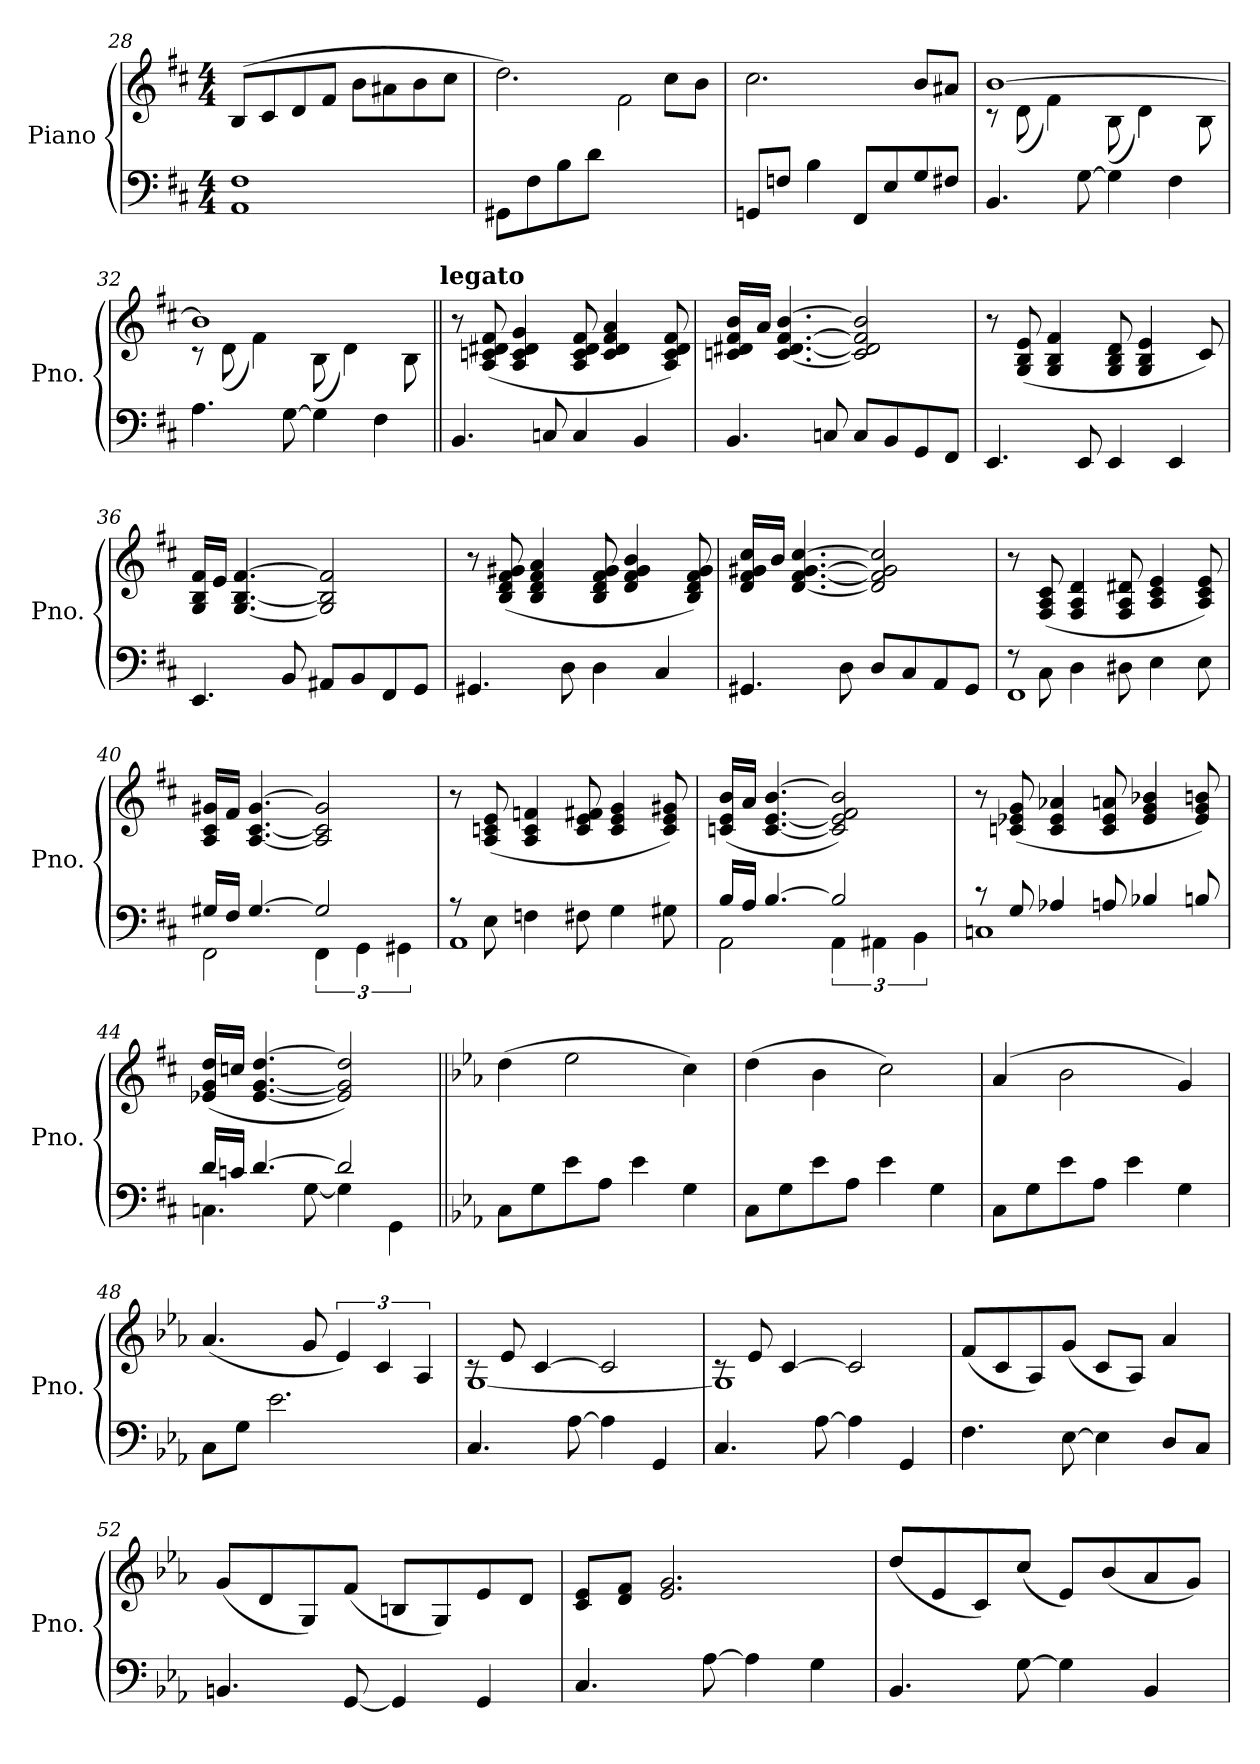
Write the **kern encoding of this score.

**kern	**kern
*part1	*part1
*staff2	*staff1
*I"Piano	*
*I'Pno.	*
*clefF4	*clefG2
*k[f#c#]	*k[f#c#]
*M4/4	*M4/4
=28	=28
1AA 1F#	(8B/L
.	8c#/
.	8d/
.	8f#/J
.	8b\L
.	8a#X\
.	8b\
.	8cc#\J
=29	=29
*	*^
(8GG#X\L	2.dd\)	2ryy
8F#\	.	.
8B\	.	.
8d\J	.	.
2ryy	.	2f#\)
.	8cc#\L	.
.	8b\J	.
*	*v	*v
=30	=30
8GGn/L	2.cc#\
8Fn/J	.
4B\	.
8FF#/L	.
8E/	.
8G/	8b/L
8F#Xi/J	8a#X/J
=31	=31
*	*^
4.BB/	[1b	8r
.	.	(8d\
.	.	4f#\)
[8G\	.	.
4G\]	.	(8B\
.	.	4d\)
4F#\	.	.
.	.	8B\
!!LO:LB:g=z	!!
=32	=32	=32
4.A\	1b]	8r
.	.	(8d\
.	.	4f#\)
[8G\	.	.
4G\]	.	(8B\
.	.	4d\)
4F#\	.	.
.	.	8B\
*	*v	*v
!!LO:REH:place=s1:b:enc=none:fs=10:t=legato:qo=0.5
=33||	=33||
4.BB/	8r
.	(8A/ 8cn/ 8d#X/ 8f#/
.	4A/ 4c/ 4d#/ 4g/
8Cn/	.
4C/	8A/ 8c/ 8d#/ 8f#/
.	4c/ 4d#/ 4f#/ 4a/
4BB/	.
.	8A/ 8c/ 8d#/ 8f#/)
=34	=34
4.BB/	16cn/ 16d#X/ 16f#/ 16b/LL
.	16a/JJ
.	[4.c/ [4.d#/ [4.f#/ [4.b/
8Cn/	.
8C/L	2c/] 2d#/] 2f#/] 2b/]
8BB/	.
8GG/	.
8FF#/J	.
=35	=35
4.EE/	8r
.	(8G/ 8B/ 8e/
.	4G/ 4B/ 4f#/
8EE/	.
4EE/	8G/ 8B/ 8d/
.	4G/ 4B/ 4e/
4EE/	.
.	8c#/)
=36	=36
4.EE/	16G/ 16B/ 16f#/LL
.	16e/JJ
.	[4.G/ [4.B/ [4.f#/
8BB/	.
8AA#X/L	2G/] 2B/] 2f#/]
8BB/	.
8FF#/	.
8GG/J	.
!!LO:PB:g=z
=37	=37
4.GG#X/	8r
.	(8B/ 8d/ 8f#/ 8g#X/
.	4B/ 4d/ 4f#/ 4a/
8D\	.
4D\	8B/ 8d/ 8f#/ 8g#/
.	4d/ 4f#/ 4g#/ 4b/
4C#/	.
.	8B/ 8d/ 8f#/ 8g#/)
=38	=38
4.GG#X/	16d/ 16f#/ 16g#X/ 16cc#/LL
.	16b/JJ
.	[4.d/ [4.f#/ [4.g#/ [4.cc#/
8D\	.
8D/L	2d/] 2f#/] 2g#/] 2cc#/]
8C#/	.
8AA/	.
8GG#/J	.
=39	=39
*^	*
8r	1FF#	8r
8C#\	.	(8F#/ 8A/ 8c#/
4D\	.	4F#/ 4A/ 4d/
8D#X\	.	8F#/ 8A/ 8d#X/
4E\	.	4A/ 4c#/ 4e/
8E\	.	8A/ 8c#/ 8e/)
=40	=40	=40
16G#X/LL	2FF#\	16A/ 16c#/ 16g#X/LL
16F#/JJ	.	16f#/JJ
[4.G#/	.	[4.A/ [4.c#/ [4.g#/
2G#/]	6FF#\	2A/] 2c#/] 2g#/]
.	6GG\	.
.	6GG#X\	.
=41	=41	=41
8r	1AA	8r
8E\	.	(8A/ 8cn/ 8e/
4Fn\	.	4A/ 4c/ 4fn/
8F#X\	.	8c/ 8e/ 8f#X/
4G\	.	4c/ 4e/ 4g/
8G#X\	.	8c/ 8e/ 8g#X/)
!!LO:LB:g=z
=42	=42	=42
16B/LL	2AA\	(16cn/ 16e/ 16b/LL
16A/JJ	.	16a/JJ
[4.B/	.	[4.c/ [4.e/ [4.b/
2B/]	6AA\	2c/] 2e/] 2f#/ 2b/])
.	6AA#X\	.
.	6BB\	.
=43	=43	=43
8r	1Cn	8r
8G/	.	(8cn/ 8e-X/ 8g/
4A-X/	.	4c/ 4e-i/ 4a-X/
8An/	.	8c/ 8e-i/ 8an/
4B-X/	.	4e-i/ 4g/ 4b-X/
8Bn/	.	8e-i/ 8g/ 8bn/)
=44	=44	=44
16d/LL	4.Cn\	(16e-X/ 16g/ 16dd/LL
16cn/JJ	.	16ccn/JJ
[4.d/	.	[4.e-/ [4.g/ [4.dd/
.	[8G\	.
2d/]	4G\]	2e-/] 2g/] 2dd/])
.	4GG\	.
*v	*v	*
=45||	=45||
*k[b-e-a-]	*k[b-e-a-]
8C\L	(4dd\
8G\	.
8e-\	2ee-\
8A-\J	.
4e-\	.
4G\	4cc\)
=46	=46
8C\L	(4dd\
8G\	.
8e-\	4b-\
8A-\J	.
4e-\	2cc\)
4G\	.
!!LO:LB:g=z
=47	=47
8C\L	(4a-/
8G\	.
8e-\	2b-\
8A-\J	.
4e-\	.
4G\	4g/)
=48	=48
8C\L	(4.a-/
8G\J	.
2.e-\	.
.	8g/
.	6e-/)
.	6c/
.	6A-/
=49	=49
*	*^
4.C/	8rc	[1G
.	8e-/	.
.	[4c/	.
[8A-\	.	.
4A-\]	2c/]	.
4GG/	.	.
=50	=50	=50
4.C/	8rc	1G]
.	8e-/	.
.	[4c/	.
[8A-\	.	.
4A-\]	2c/]	.
4GG/	.	.
*	*v	*v
=51	=51
4.F\	(8f/L
.	8c/
.	8A-/)
[8E-\	(8g/J
4E-\]	8c/L
.	8A-/J)
8D/L	4a-/
8C/J	.
=52	=52
4.BBn/	(8g/L
.	8d/
.	8G/)
[8GG/	(8f/J
4GG/]	8Bn/L
.	8G/)
4GG/	8e-/
.	8d/J
!!LO:LB:g=z
=53	=53
4.C/	8c/ 8e-/L
.	8d/ 8f/J
.	2.e-/ 2.g/
[8A-\	.
4A-\]	.
4G\	.
=54	=54
4.BB-/	(8dd/L
.	8e-/
.	8c/)
[8G\	(8cc/J
4G\]	8e-/L)
.	(8b-/
4BB-/	8a-/
.	8g/J)
=	=
*-	*-
